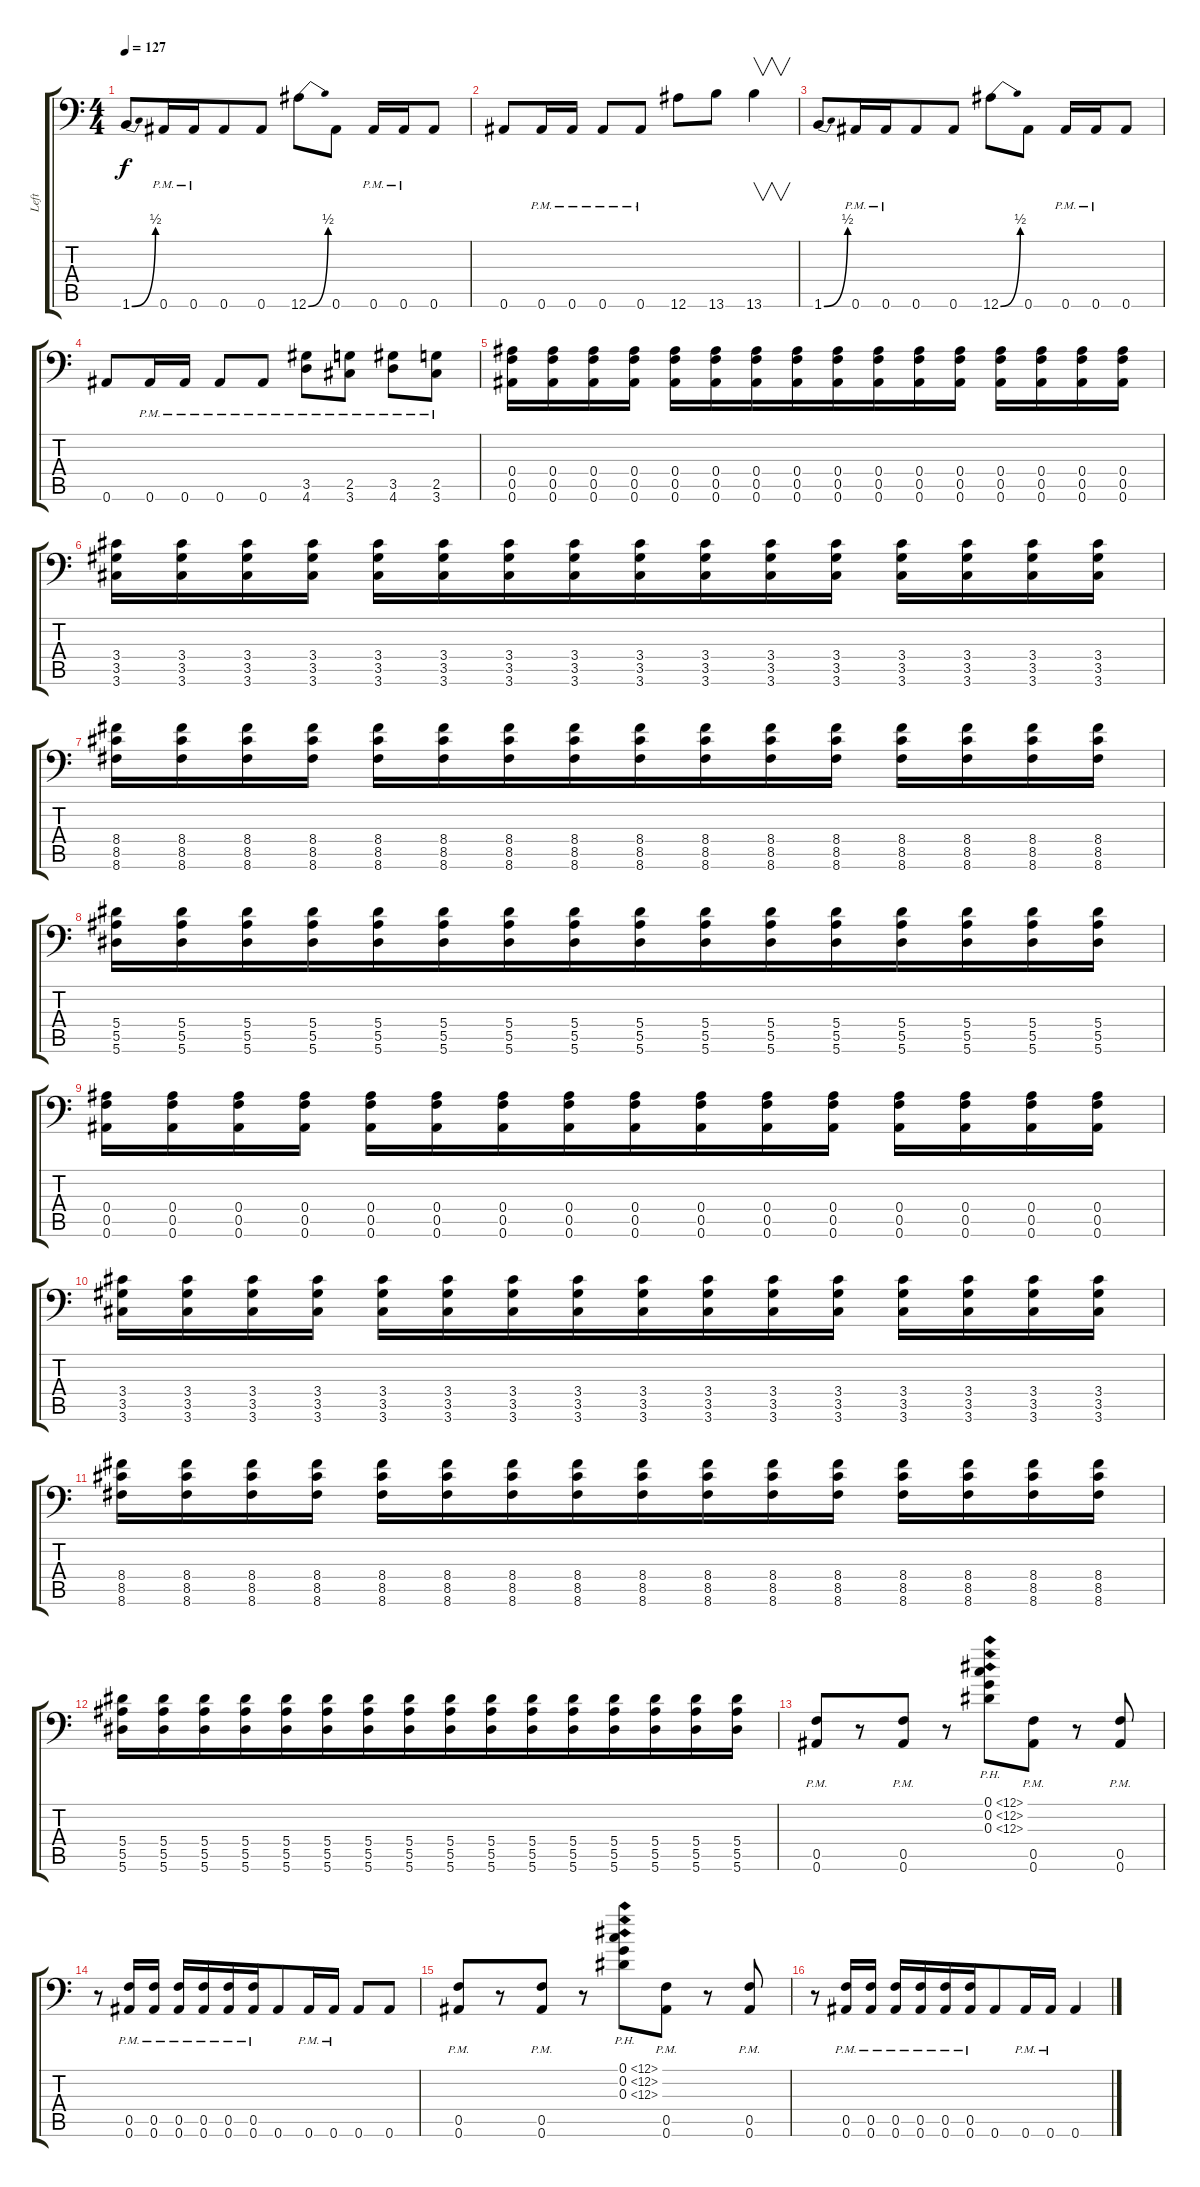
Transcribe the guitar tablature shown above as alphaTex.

\track ("Left" "Left") {instrument distortionguitar}
\staff {score tabs}
\tuning (C4 G3 Eb3 Bb2 F2 Bb1) {hide}
\ts (4 4)
\tempo 127
\clef f4
\ks c
1.6{be (bend 0 0 60 2)}.8{dy f} 0.6{pm}.16 0.6{pm}.16{beam merge} 0.6.8 0.6.8 12.6{be (bend 0 0 60 2)}.8{beam merge} 0.6.8 0.6{pm}.16{beam merge} 0.6{pm}.16 0.6.8 |
0.6.8 0.6{pm}.16 0.6{pm}.16 0.6{pm}.8 0.6{pm}.8 12.6.8 13.6.8{beam merge} 13.6.4{v} |
1.6{be (bend 0 0 60 2)}.8 0.6{pm}.16 0.6{pm}.16{beam merge} 0.6.8 0.6.8 12.6{be (bend 0 0 60 2)}.8{beam merge} 0.6.8 0.6{pm}.16{beam merge} 0.6{pm}.16 0.6.8 |
0.6.8 0.6{pm}.16 0.6{pm}.16 0.6{pm}.8 0.6{pm}.8 (3.5{pm} 4.6{pm}).8 (2.5{pm} 3.6{pm}).8 (3.5{pm} 4.6{pm}).8{beam merge} (2.5{pm} 3.6{pm}).8 |
(0.4 0.5 0.6).16{beam merge} (0.4 0.5 0.6).16 (0.4 0.5 0.6).16{beam merge} (0.4 0.5 0.6).16 (0.4 0.5 0.6).16{beam merge} (0.4 0.5 0.6).16{beam merge} (0.4 0.5 0.6).16 (0.4 0.5 0.6).16{beam merge} (0.4 0.5 0.6).16{beam merge} (0.4 0.5 0.6).16{beam merge} (0.4 0.5 0.6).16 (0.4 0.5 0.6).16 (0.4 0.5 0.6).16{beam merge} (0.4 0.5 0.6).16 (0.4 0.5 0.6).16{beam merge} (0.4 0.5 0.6).16 |
(3.4 3.5 3.6).16 (3.4 3.5 3.6).16{beam merge} (3.4 3.5 3.6).16 (3.4 3.5 3.6).16 (3.4 3.5 3.6).16 (3.4 3.5 3.6).16{beam merge} (3.4 3.5 3.6).16{beam merge} (3.4 3.5 3.6).16{beam merge} (3.4 3.5 3.6).16 (3.4 3.5 3.6).16{beam merge} (3.4 3.5 3.6).16 (3.4 3.5 3.6).16 (3.4 3.5 3.6).16 (3.4 3.5 3.6).16{beam merge} (3.4 3.5 3.6).16{beam merge} (3.4 3.5 3.6).16 |
(8.4 8.5 8.6).16{beam merge} (8.4 8.5 8.6).16 (8.4 8.5 8.6).16{beam merge} (8.4 8.5 8.6).16 (8.4 8.5 8.6).16 (8.4 8.5 8.6).16{beam merge} (8.4 8.5 8.6).16{beam merge} (8.4 8.5 8.6).16{beam merge} (8.4 8.5 8.6).16{beam merge} (8.4 8.5 8.6).16 (8.4 8.5 8.6).16{beam merge} (8.4 8.5 8.6).16 (8.4 8.5 8.6).16 (8.4 8.5 8.6).16{beam merge} (8.4 8.5 8.6).16{beam merge} (8.4 8.5 8.6).16 |
(5.4 5.5 5.6).16{beam merge} (5.4 5.5 5.6).16{beam merge} (5.4 5.5 5.6).16 (5.4 5.5 5.6).16{beam merge} (5.4 5.5 5.6).16{beam merge} (5.4 5.5 5.6).16{beam merge} (5.4 5.5 5.6).16 (5.4 5.5 5.6).16{beam merge} (5.4 5.5 5.6).16{beam merge} (5.4 5.5 5.6).16{beam merge} (5.4 5.5 5.6).16 (5.4 5.5 5.6).16{beam merge} (5.4 5.5 5.6).16{beam merge} (5.4 5.5 5.6).16{beam merge} (5.4 5.5 5.6).16 (5.4 5.5 5.6).16 |
(0.4 0.5 0.6).16{beam merge} (0.4 0.5 0.6).16 (0.4 0.5 0.6).16{beam merge} (0.4 0.5 0.6).16 (0.4 0.5 0.6).16{beam merge} (0.4 0.5 0.6).16{beam merge} (0.4 0.5 0.6).16 (0.4 0.5 0.6).16{beam merge} (0.4 0.5 0.6).16{beam merge} (0.4 0.5 0.6).16{beam merge} (0.4 0.5 0.6).16 (0.4 0.5 0.6).16 (0.4 0.5 0.6).16{beam merge} (0.4 0.5 0.6).16 (0.4 0.5 0.6).16{beam merge} (0.4 0.5 0.6).16 |
(3.4 3.5 3.6).16 (3.4 3.5 3.6).16{beam merge} (3.4 3.5 3.6).16 (3.4 3.5 3.6).16 (3.4 3.5 3.6).16 (3.4 3.5 3.6).16{beam merge} (3.4 3.5 3.6).16{beam merge} (3.4 3.5 3.6).16{beam merge} (3.4 3.5 3.6).16 (3.4 3.5 3.6).16{beam merge} (3.4 3.5 3.6).16 (3.4 3.5 3.6).16 (3.4 3.5 3.6).16 (3.4 3.5 3.6).16{beam merge} (3.4 3.5 3.6).16{beam merge} (3.4 3.5 3.6).16 |
(8.4 8.5 8.6).16{beam merge} (8.4 8.5 8.6).16 (8.4 8.5 8.6).16{beam merge} (8.4 8.5 8.6).16 (8.4 8.5 8.6).16 (8.4 8.5 8.6).16{beam merge} (8.4 8.5 8.6).16{beam merge} (8.4 8.5 8.6).16{beam merge} (8.4 8.5 8.6).16{beam merge} (8.4 8.5 8.6).16 (8.4 8.5 8.6).16{beam merge} (8.4 8.5 8.6).16 (8.4 8.5 8.6).16 (8.4 8.5 8.6).16{beam merge} (8.4 8.5 8.6).16{beam merge} (8.4 8.5 8.6).16 |
(5.4 5.5 5.6).16{beam merge} (5.4 5.5 5.6).16{beam merge} (5.4 5.5 5.6).16 (5.4 5.5 5.6).16{beam merge} (5.4 5.5 5.6).16{beam merge} (5.4 5.5 5.6).16{beam merge} (5.4 5.5 5.6).16 (5.4 5.5 5.6).16{beam merge} (5.4 5.5 5.6).16{beam merge} (5.4 5.5 5.6).16{beam merge} (5.4 5.5 5.6).16 (5.4 5.5 5.6).16{beam merge} (5.4 5.5 5.6).16{beam merge} (5.4 5.5 5.6).16{beam merge} (5.4 5.5 5.6).16 (5.4 5.5 5.6).16 |
(0.5{pm} 0.6{pm}).8{beam merge} r.8{beam merge} (0.5{pm} 0.6{pm}).8 r.8{beam merge} (0.1{ph 12} 0.2{ph 12} 0.3{ph 12}).8 (0.5{pm} 0.6{pm}).8 r.8{beam merge} (0.5{pm} 0.6{pm}).8 |
r.8 (0.5{pm} 0.6{pm}).16 (0.5{pm} 0.6{pm}).16 (0.5{pm} 0.6{pm}).16 (0.5{pm} 0.6{pm}).16 (0.5{pm} 0.6{pm}).16 (0.5{pm} 0.6{pm}).16{beam merge} 0.6.8 0.6{pm}.16 0.6{pm}.16 0.6.8{beam merge} 0.6.8 |
(0.5{pm} 0.6{pm}).8{beam merge} r.8{beam merge} (0.5{pm} 0.6{pm}).8 r.8{beam merge} (0.1{ph 12} 0.2{ph 12} 0.3{ph 12}).8 (0.5{pm} 0.6{pm}).8 r.8{beam merge} (0.5{pm} 0.6{pm}).8 |
r.8 (0.5{pm} 0.6{pm}).16 (0.5{pm} 0.6{pm}).16 (0.5{pm} 0.6{pm}).16 (0.5{pm} 0.6{pm}).16 (0.5{pm} 0.6{pm}).16 (0.5{pm} 0.6{pm}).16{beam merge} 0.6.8 0.6{pm}.16 0.6{pm}.16 0.6.4
